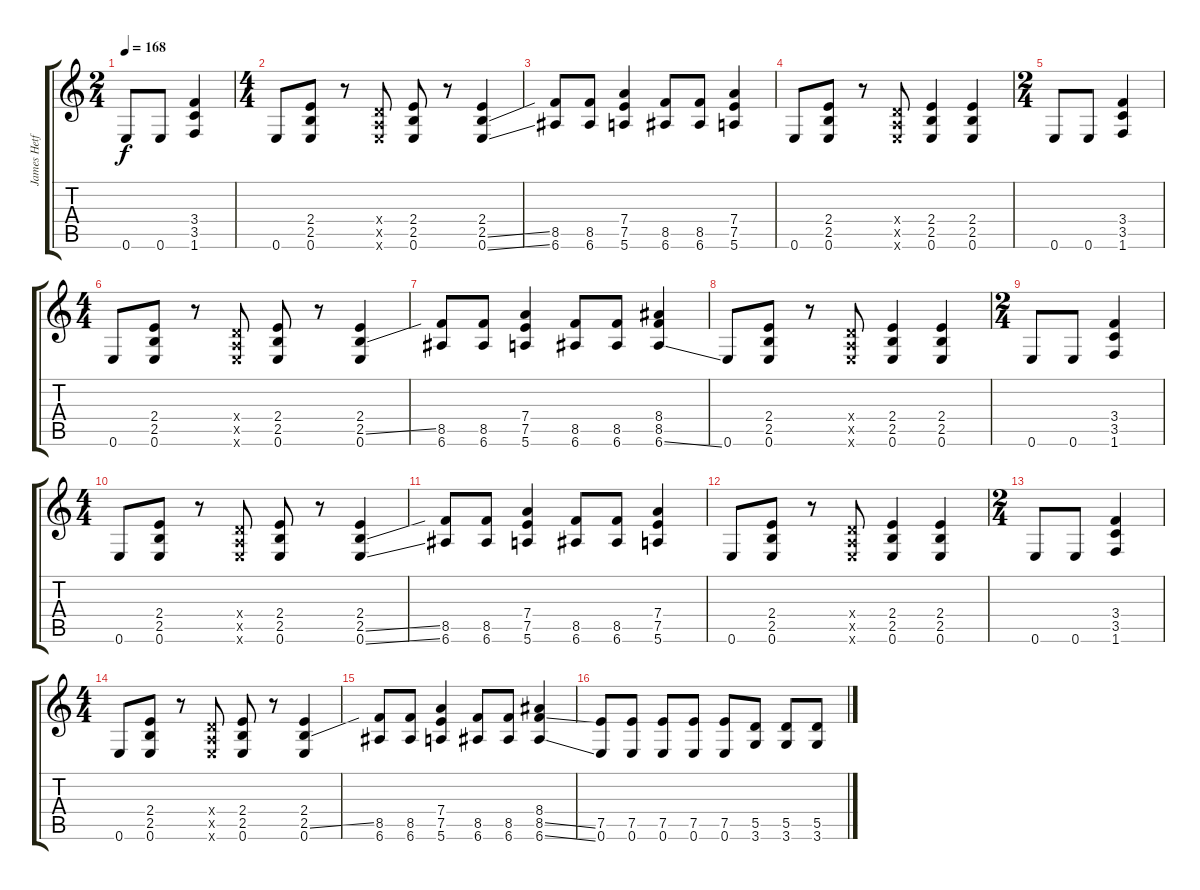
\track ("James Hetfield Distortion" "James Hetf") {instrument distortionguitar}
\staff {score tabs}
\tuning (E4 B3 G3 D3 A2 E2) {hide}
\ts (2 4)
\tempo 168
\clef g2
\ks c
0.6.8{dy f} 0.6.8 (3.4 3.5 1.6).4 |
\ts (4 4)
0.6.8 (2.4 2.5 0.6).8 r.8 (0.4{x} 0.5{x} 0.6{x}).8 (2.4 2.5 0.6).8 r.8 (2.4 2.5{ss} 0.6{ss}).4 |
(8.5 6.6).8 (8.5 6.6).8 (7.4 7.5 5.6).4 (8.5 6.6).8 (8.5 6.6).8 (7.4 7.5 5.6).4 |
0.6.8 (2.4 2.5 0.6).8 r.8 (0.4{x} 0.5{x} 0.6{x}).8 (2.4 2.5 0.6).4 (2.4 2.5 0.6).4 |
\ts (2 4)
0.6.8 0.6.8 (3.4 3.5 1.6).4 |
\ts (4 4)
0.6.8 (2.4 2.5 0.6).8 r.8 (0.4{x} 0.5{x} 0.6{x}).8 (2.4 2.5 0.6).8 r.8 (2.4 2.5{ss} 0.6).4 |
(8.5 6.6).8 (8.5 6.6).8 (7.4 7.5 5.6).4 (8.5 6.6).8 (8.5 6.6).8 (8.4 8.5 6.6{ss}).4 |
0.6.8 (2.4 2.5 0.6).8 r.8 (0.4{x} 0.5{x} 0.6{x}).8 (2.4 2.5 0.6).4 (2.4 2.5 0.6).4 |
\ts (2 4)
0.6.8 0.6.8 (3.4 3.5 1.6).4 |
\ts (4 4)
0.6.8 (2.4 2.5 0.6).8 r.8 (0.4{x} 0.5{x} 0.6{x}).8 (2.4 2.5 0.6).8 r.8 (2.4 2.5{ss} 0.6{ss}).4 |
(8.5 6.6).8 (8.5 6.6).8 (7.4 7.5 5.6).4 (8.5 6.6).8 (8.5 6.6).8 (7.4 7.5 5.6).4 |
0.6.8 (2.4 2.5 0.6).8 r.8 (0.4{x} 0.5{x} 0.6{x}).8 (2.4 2.5 0.6).4 (2.4 2.5 0.6).4 |
\ts (2 4)
0.6.8 0.6.8 (3.4 3.5 1.6).4 |
\ts (4 4)
0.6.8 (2.4 2.5 0.6).8 r.8 (0.4{x} 0.5{x} 0.6{x}).8 (2.4 2.5 0.6).8 r.8 (2.4 2.5{ss} 0.6).4 |
(8.5 6.6).8 (8.5 6.6).8 (7.4 7.5 5.6).4 (8.5 6.6).8 (8.5 6.6).8 (8.4 8.5{ss} 6.6{ss}).4 |
(7.5 0.6).8 (7.5 0.6).8 (7.5 0.6).8 (7.5 0.6).8 (7.5 0.6).8 (5.5 3.6).8 (5.5 3.6).8 (5.5 3.6).8
